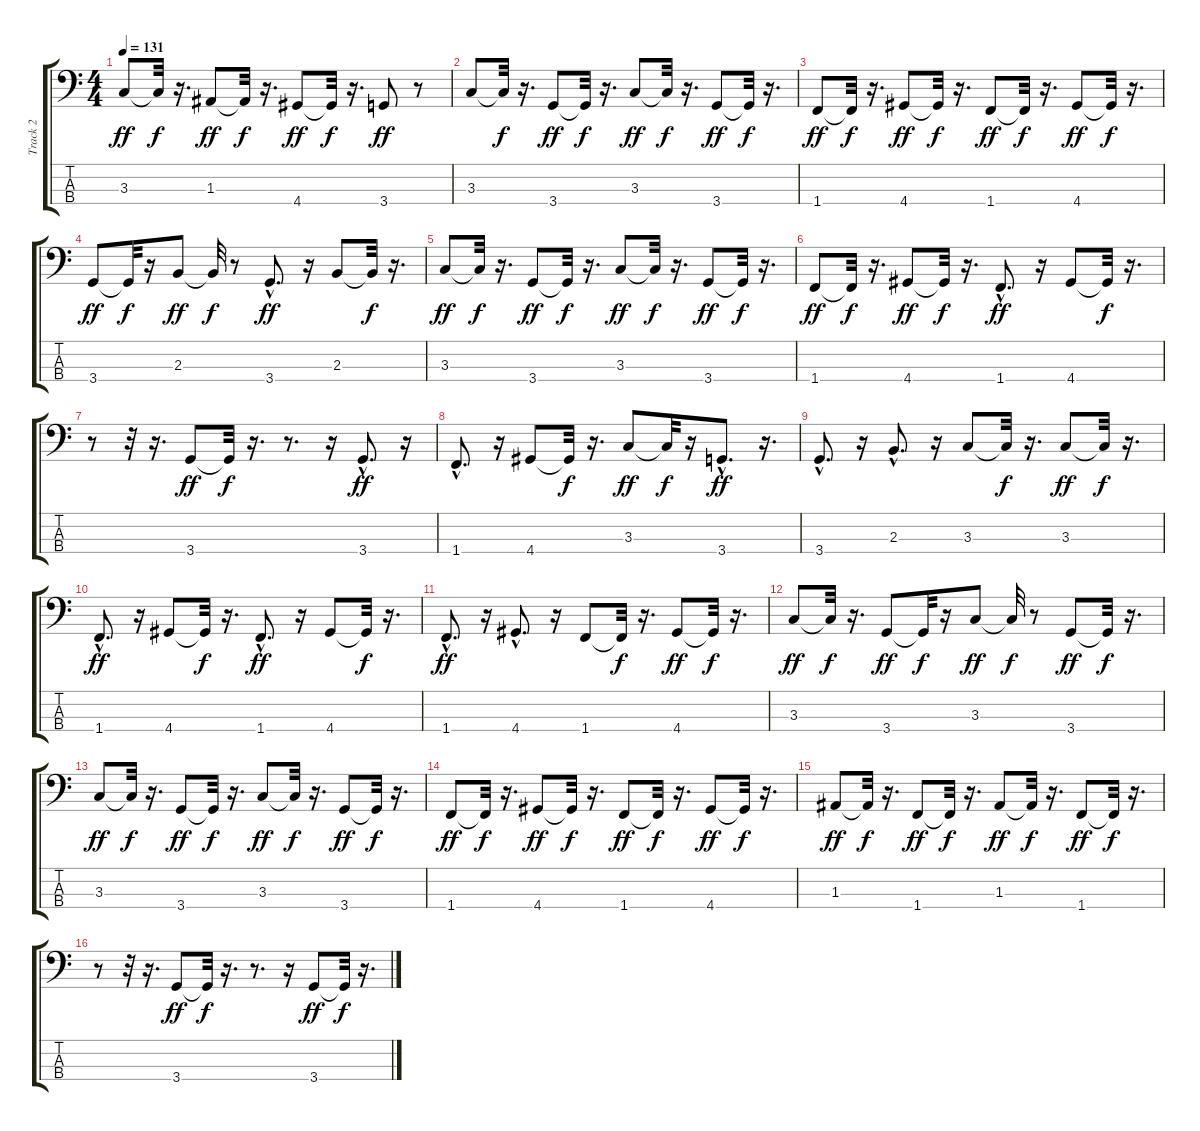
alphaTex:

\track ("Track 2" "Track 2") {instrument electricbassfinger}
\staff {score tabs}
\tuning (G2 D2 A1 E1) {hide}
\ts (4 4)
\tempo 131
\clef f4
\ks c
3.3.8{dy ff} 3.3{t}.32{dy f} r.16{d} 1.3.8{dy ff} 1.3{t}.32{dy f} r.16{d} 4.4.8{dy ff} 4.4{t}.32{dy f} r.16{d} 3.4.8{dy ff} r.8 |
3.3.8 3.3{t}.32{dy f} r.16{d} 3.4.8{dy ff} 3.4{t}.32{dy f} r.16{d} 3.3.8{dy ff} 3.3{t}.32{dy f} r.16{d} 3.4.8{dy ff} 3.4{t}.32{dy f} r.16{d} |
1.4.8{dy ff} 1.4{t}.32{dy f} r.16{d} 4.4.8{dy ff} 4.4{t}.32{dy f} r.16{d} 1.4.8{dy ff} 1.4{t}.32{dy f} r.16{d} 4.4.8{dy ff} 4.4{t}.32{dy f} r.16{d} |
3.4.8{dy ff} 3.4{t}.32{dy f} r.16 2.3.8{dy ff} 2.3{t}.32{dy f} r.8 3.4{hac}.8{d dy ff} r.16 2.3.8 2.3{t}.32{dy f} r.16{d} |
3.3.8{dy ff} 3.3{t}.32{dy f} r.16{d} 3.4.8{dy ff} 3.4{t}.32{dy f} r.16{d} 3.3.8{dy ff} 3.3{t}.32{dy f} r.16{d} 3.4.8{dy ff} 3.4{t}.32{dy f} r.16{d} |
1.4.8{dy ff} 1.4{t}.32{dy f} r.16{d} 4.4.8{dy ff} 4.4{t}.32{dy f} r.16{d} 1.4{hac}.8{d dy ff} r.16 4.4.8 4.4{t}.32{dy f} r.16{d} |
r.8 r.32 r.16{d} 3.4.8{dy ff} 3.4{t}.32{dy f} r.16{d} r.8{d} r.16 3.4{hac}.8{d dy ff} r.16 |
1.4{hac}.8{d} r.16 4.4.8 4.4{t}.32{dy f} r.16{d} 3.3.8{dy ff} 3.3{t}.32{dy f} r.16 3.4{hac}.8{d dy ff} r.16{d} |
3.4{hac}.8{d} r.16 2.3{hac}.8{d} r.16 3.3.8 3.3{t}.32{dy f} r.16{d} 3.3.8{dy ff} 3.3{t}.32{dy f} r.16{d} |
1.4{hac}.8{d dy ff} r.16 4.4.8 4.4{t}.32{dy f} r.16{d} 1.4{hac}.8{d dy ff} r.16 4.4.8 4.4{t}.32{dy f} r.16{d} |
1.4{hac}.8{d dy ff} r.16 4.4{hac}.8{d} r.16 1.4.8 1.4{t}.32{dy f} r.16{d} 4.4.8{dy ff} 4.4{t}.32{dy f} r.16{d} |
3.3.8{dy ff} 3.3{t}.32{dy f} r.16{d} 3.4.8{dy ff} 3.4{t}.32{dy f} r.16 3.3.8{dy ff} 3.3{t}.32{dy f} r.8 3.4.8{dy ff} 3.4{t}.32{dy f} r.16{d} |
3.3.8{dy ff} 3.3{t}.32{dy f} r.16{d} 3.4.8{dy ff} 3.4{t}.32{dy f} r.16{d} 3.3.8{dy ff} 3.3{t}.32{dy f} r.16{d} 3.4.8{dy ff} 3.4{t}.32{dy f} r.16{d} |
1.4.8{dy ff} 1.4{t}.32{dy f} r.16{d} 4.4.8{dy ff} 4.4{t}.32{dy f} r.16{d} 1.4.8{dy ff} 1.4{t}.32{dy f} r.16{d} 4.4.8{dy ff} 4.4{t}.32{dy f} r.16{d} |
1.3.8{dy ff} 1.3{t}.32{dy f} r.16{d} 1.4.8{dy ff} 1.4{t}.32{dy f} r.16{d} 1.3.8{dy ff} 1.3{t}.32{dy f} r.16{d} 1.4.8{dy ff} 1.4{t}.32{dy f} r.16{d} |
r.8 r.32 r.16{d} 3.4.8{dy ff} 3.4{t}.32{dy f} r.16{d} r.8{d} r.16 3.4.8{dy ff} 3.4{t}.32{dy f} r.16{d}
